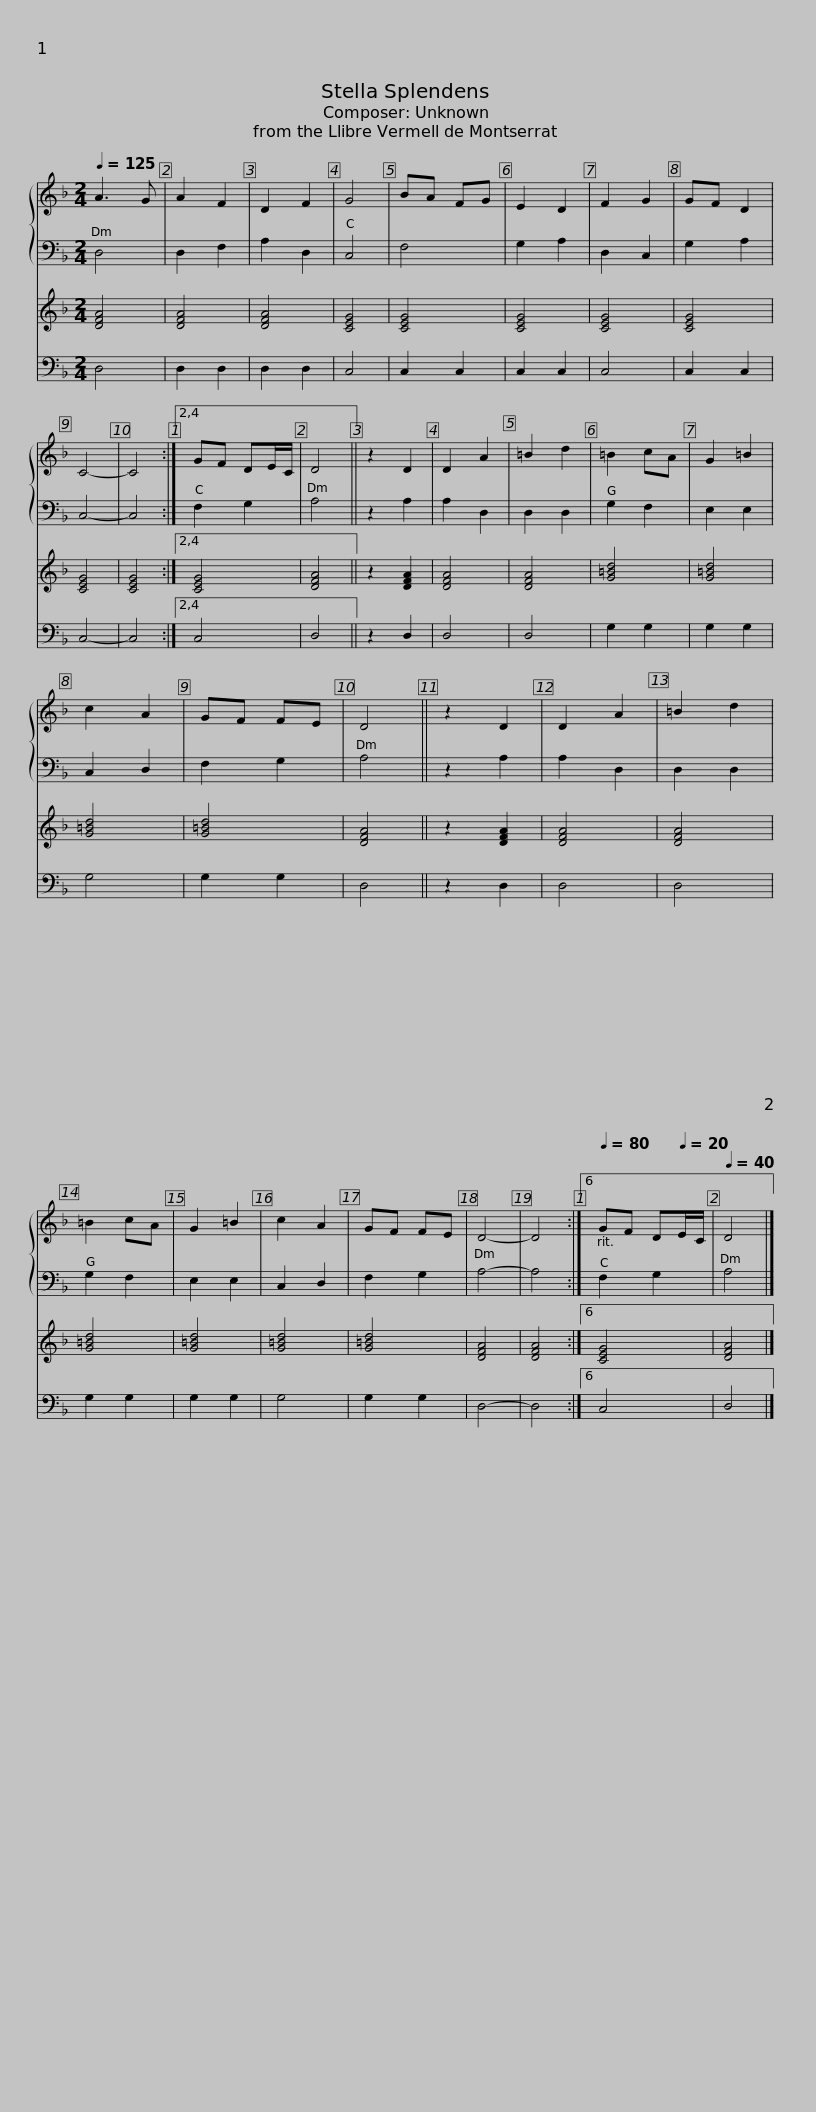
X:1
%%score { 1 | 2 } 3 4
L:1/8
Q:1/4=125
M:2/4
I:linebreak $
K:F
V:1 treble
V:2 bass
V:3 treble
V:4 bass transpose=-12
V:1
 A3 G | A2 F2 | D2 F2 | G4 | BA FG | %5
 E2 D2 | F2 G2 | GF D2 | C4- | C4 :|2,4 %10
 GF DE/C/ | D4 ||$ z2 D2 | D2 A2 | =B2 d2 | %15
 =B2 cA | G2 =B2 | c2 A2 | GF FE | D4 || %20
 z2 D2 | D2 A2 | =B2 d2 | =B2 cA | G2 =B2 | %25
 c2 A2 |$ GF FE | D4- | D4 :|6[Q:1/4=80] GF D[Q:1/4=20]E/C/ | %30
[Q:1/4=40] D4 |] %31
V:2
 D,4 | D,2 F,2 | A,2 D,2 | C,4 | F,4 | %5
 G,2 A,2 | D,2 C,2 | G,2 A,2 | C,4- | C,4 :|2,4 %10
 F,2 G,2 | A,4 ||$ z2 A,2 | A,2 D,2 | D,2 D,2 | %15
 G,2 F,2 | E,2 E,2 | C,2 D,2 | F,2 G,2 | A,4 || %20
 z2 A,2 | A,2 D,2 | D,2 D,2 | G,2 F,2 | E,2 E,2 | %25
 C,2 D,2 |$ F,2 G,2 | A,4- | A,4 :|6 F,2 G,2 | %30
 A,4 |] %31
V:3
 [DFA]4 | [DFA]4 | [DFA]4 | [CEG]4 | [CEG]4 | %5
 [CEG]4 | [CEG]4 | [CEG]4 | [CEG]4 | [CEG]4 :|2,4 %10
 [CEG]4 | [DFA]4 ||$ z2 [DFA]2 | [DFA]4 | [DFA]4 | %15
 [G=Bd]4 | [G=Bd]4 | [G=Bd]4 | [G=Bd]4 | [DFA]4 || %20
 z2 [DFA]2 | [DFA]4 | [DFA]4 | [G=Bd]4 | [G=Bd]4 | %25
 [G=Bd]4 |$ [G=Bd]4 | [DFA]4 | [DFA]4 :|6 [CEG]4 | %30
 [DFA]4 |] %31
V:4
 D,4 | D,2 D,2 | D,2 D,2 | C,4 | C,2 C,2 | %5
 C,2 C,2 | C,4 | C,2 C,2 | C,4- | C,4 :|2,4 %10
 C,4 | D,4 ||$ z2 D,2 | D,4 | D,4 | %15
 G,2 G,2 | G,2 G,2 | G,4 | G,2 G,2 | D,4 || %20
 z2 D,2 | D,4 | D,4 | G,2 G,2 | G,2 G,2 | %25
 G,4 |$ G,2 G,2 | D,4- | D,4 :|6 C,4 | %30
 D,4 |] %31
